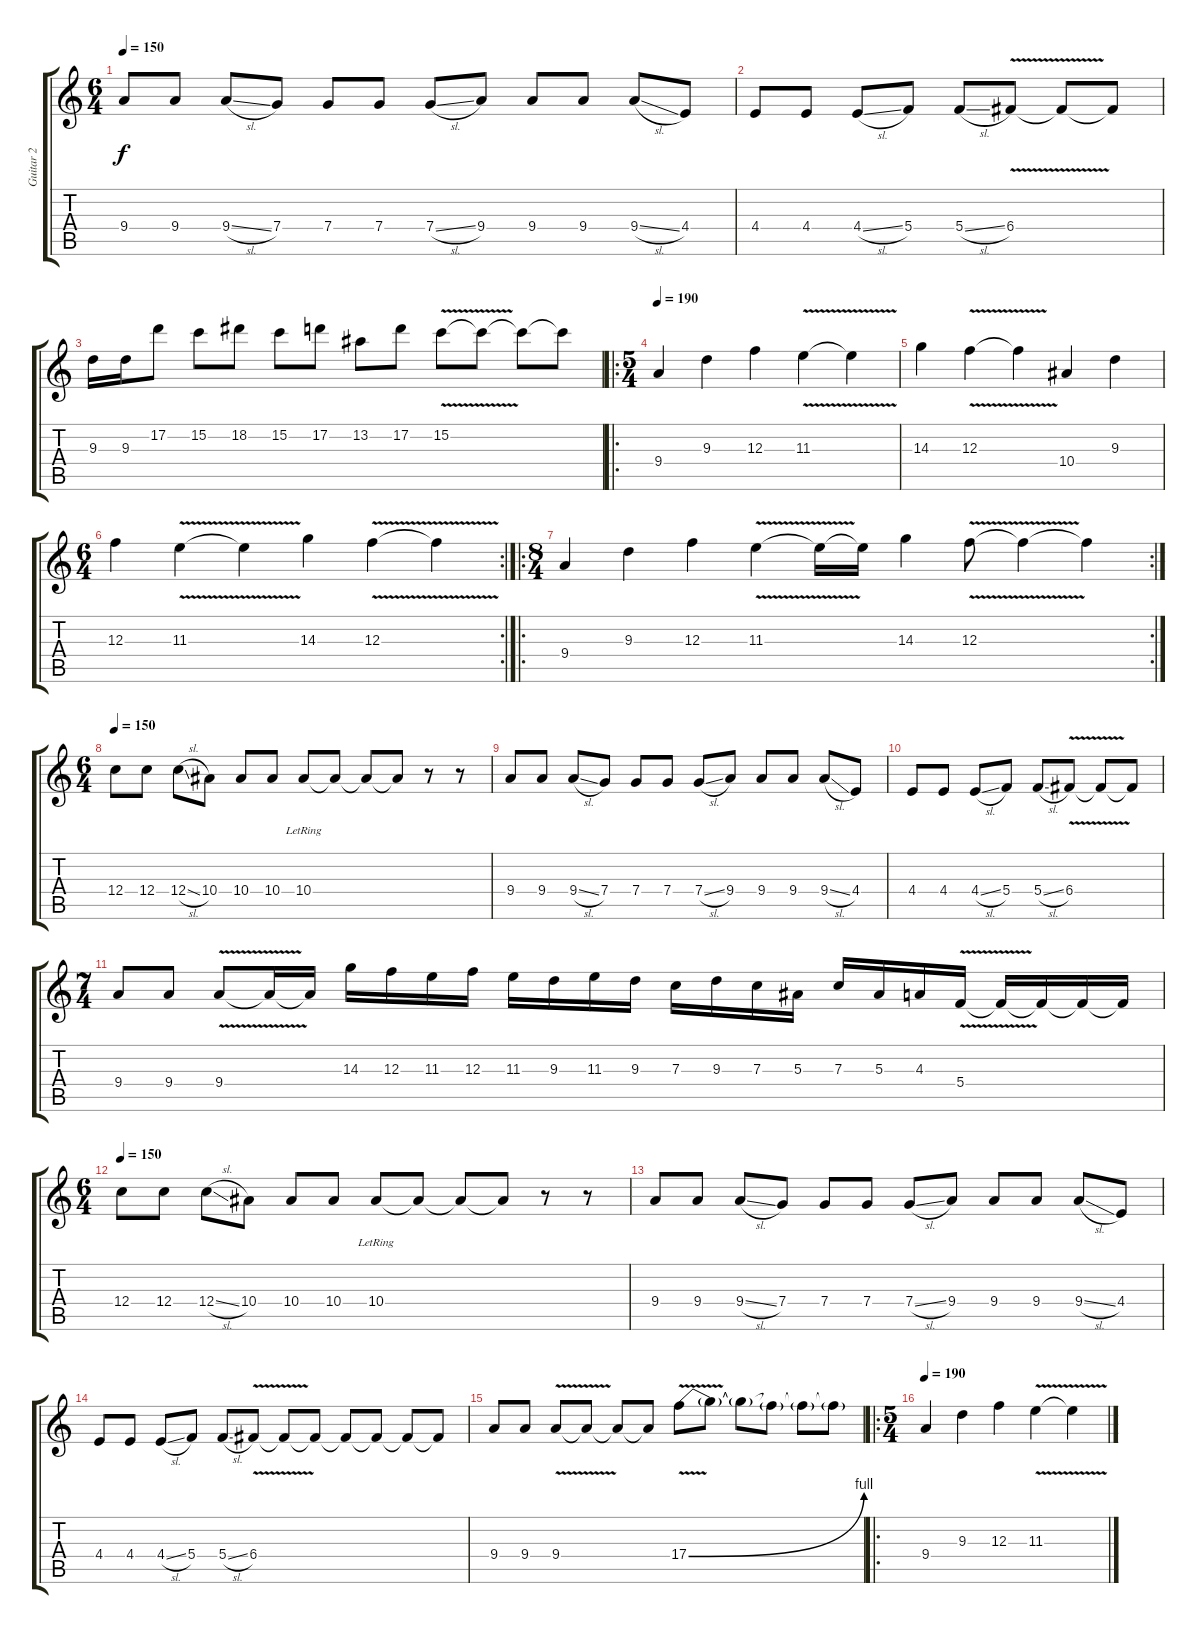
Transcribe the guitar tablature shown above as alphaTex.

\track ("Guitar 2" "Guitar 2") {instrument distortionguitar}
\staff {score tabs}
\tuning (D4 A3 F3 C3 G2 D2) {hide}
\ts (6 4)
\tempo 150
\clef g2
\ks c
9.4.8{dy f} 9.4.8 9.4{sl}.8 7.4.8 7.4.8 7.4.8 7.4{sl}.8 9.4.8 9.4.8 9.4.8 9.4{sl}.8 4.4.8 |
4.4.8 4.4.8 4.4{sl}.8 5.4.8 5.4{sl}.8 6.4{v}.8 6.4{t}.8 6.4{t}.8 |
9.3.16 9.3.16 17.2.8 15.2.8 18.2.8 15.2.8 17.2.8 13.2.8 17.2.8 15.2{v}.8 15.2{t}.8 15.2{t}.8 15.2{t}.8 |
\ro
\ts (5 4)
\tempo 190
9.4.4 9.3.4 12.3.4 11.3{v}.4 11.3{t}.4 |
14.3.4 12.3{v}.4 12.3{t}.4 10.4.4 9.3.4 |
\rc 2
\ts (6 4)
12.3.4 11.3{v}.4 11.3{t}.4 14.3.4 12.3{v}.4 12.3{t}.4 |
\ro
\rc 2
\ts (8 4)
9.4.4 9.3.4 12.3.4 11.3{v}.4 11.3{t}.16 11.3{t}.16 14.3.4 12.3{v}.8 12.3{t}.4 12.3{t}.4 |
\ts (6 4)
\tempo 150
12.4.8 12.4.8 12.4{sl}.8 10.4.8 10.4.8 10.4.8 10.4{lr}.8 10.4{t}.8 10.4{t}.8 10.4{t}.8 r.8 r.8 |
9.4.8 9.4.8 9.4{sl}.8 7.4.8 7.4.8 7.4.8 7.4{sl}.8 9.4.8 9.4.8 9.4.8 9.4{sl}.8 4.4.8 |
4.4.8 4.4.8 4.4{sl}.8 5.4.8 5.4{sl}.8 6.4{v}.8 6.4{t}.8 6.4{t}.8 |
\ts (7 4)
9.4.8 9.4.8 9.4{v}.8 9.4{t}.16 9.4{t}.16 14.3.16 12.3.16 11.3.16 12.3.16 11.3.16 9.3.16 11.3.16 9.3.16 7.3.16 9.3.16 7.3.16 5.3.16 7.3.16 5.3.16 4.3.16 5.4{v}.16 5.4{t}.16 5.4{t}.16 5.4{t}.16 5.4{t}.16 |
\ts (6 4)
\tempo 150
12.4.8 12.4.8 12.4{sl}.8 10.4.8 10.4.8 10.4.8 10.4{lr}.8 10.4{t}.8 10.4{t}.8 10.4{t}.8 r.8 r.8 |
9.4.8 9.4.8 9.4{sl}.8 7.4.8 7.4.8 7.4.8 7.4{sl}.8 9.4.8 9.4.8 9.4.8 9.4{sl}.8 4.4.8 |
4.4.8 4.4.8 4.4{sl}.8 5.4.8 5.4{sl}.8 6.4{v}.8 6.4{t}.8 6.4{t}.8 6.4{t}.8 6.4{t}.8 6.4{t}.8 6.4{t}.8 |
9.4.8 9.4.8 9.4{v}.8 9.4{t}.8 9.4{t}.8 9.4{t}.8 17.4{be (bend 0 0 60 4) v}.8 17.4{t}.8 17.4{t}.8 17.4{t}.8 17.4{t}.8 17.4{t}.8 |
\ro
\ts (5 4)
\tempo 190
9.4.4 9.3.4 12.3.4 11.3{v}.4 11.3{t}.4
